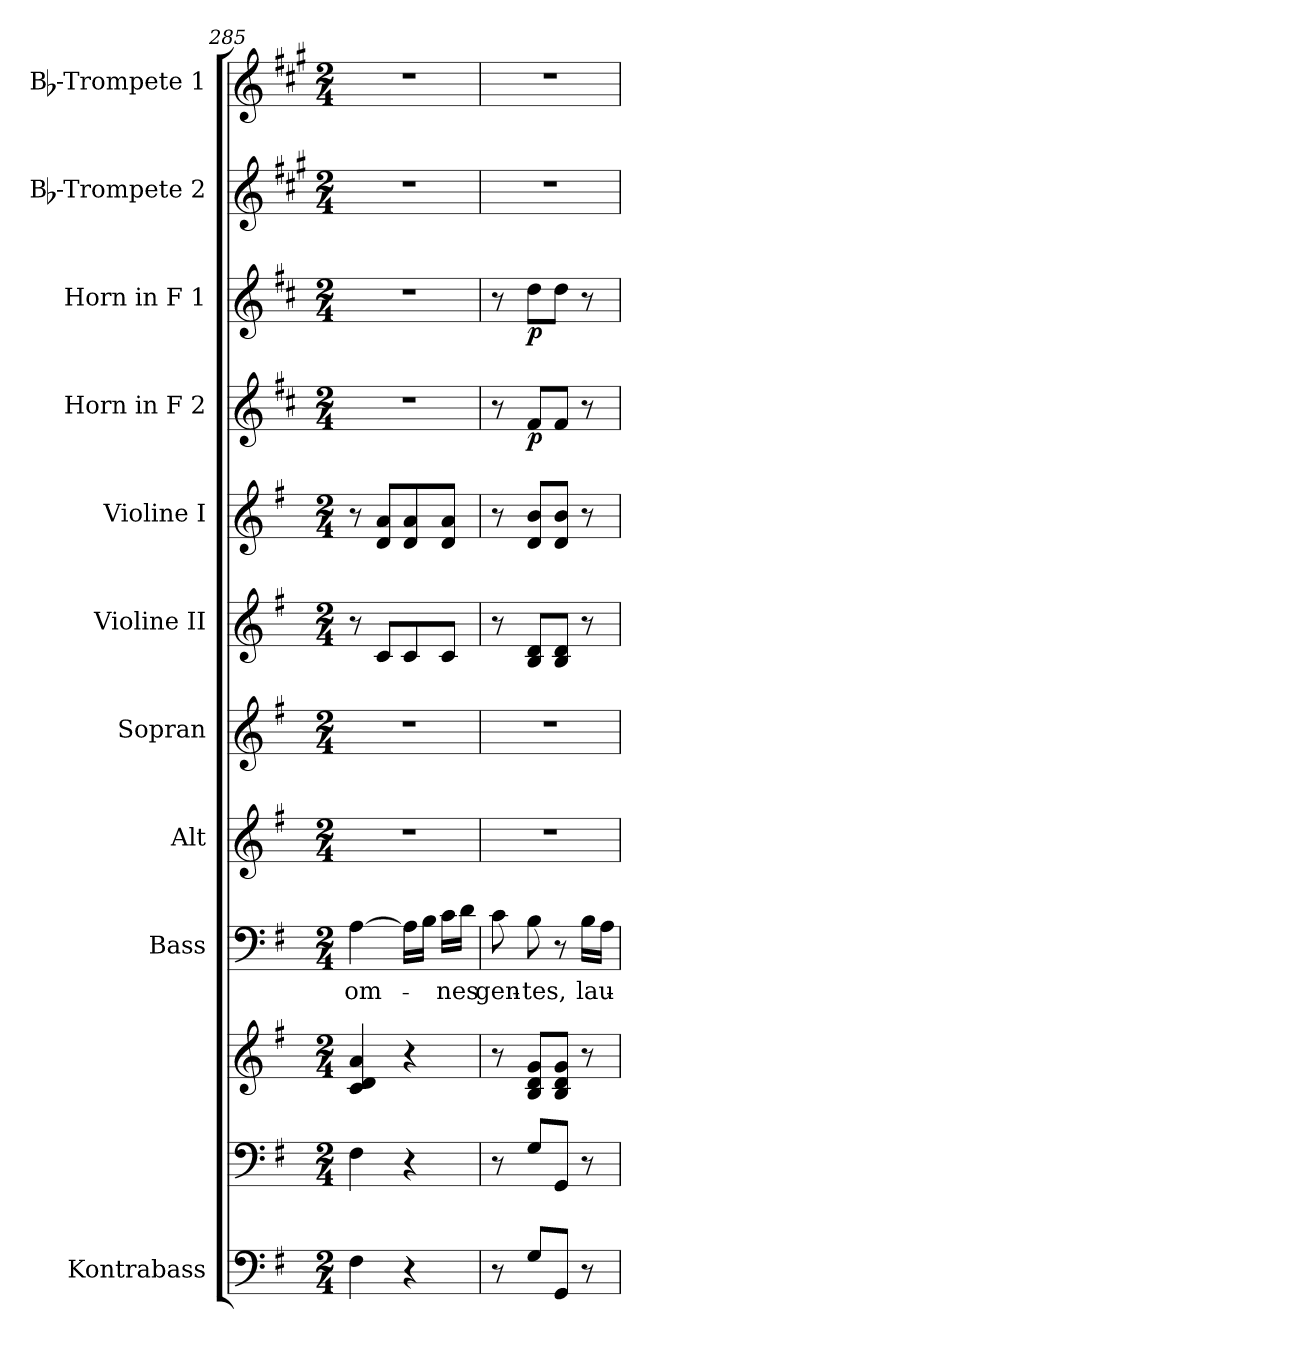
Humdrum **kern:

**kern	**kern	**kern	**kern	**text	**kern	**kern	**kern	**kern	**kern	**dynam	**kern	**dynam	**kern	**kern
*part11	*part10	*part10	*part9	*part9	*part8	*part7	*part6	*part5	*part4	*part4	*part3	*part3	*part2	*part1
*staff12	*staff11	*staff10	*staff9	*staff9	*staff8	*staff7	*staff6	*staff5	*staff4	*staff4	*staff3	*staff3	*staff2	*staff1
*I"Kontrabass	*	*	*I"Bass	*	*I"Alt	*I"Sopran	*I"Violine II	*I"Violine I	*I"Horn in F 2	*	*I"Horn in F 1	*	*I"Bb-Trompete 2	*I"Bb-Trompete 1
*I'Kb.	*	*	*I'B.	*	*I'A.	*I'S.	*I'Vl. II	*I'Vl. I	*	*	*	*	*I'Bb Trp. 2	*I'Bb Trp. 1
*clefF4	*clefF4	*clefG2	*clefF4	*	*clefG2	*clefG2	*clefG2	*clefG2	*clefG2	*	*clefG2	*	*clefG2	*clefG2
*ITrd7c12	*	*	*	*	*	*	*	*	*ITrd4c7	*	*ITrd4c7	*	*ITrd1c2	*ITrd1c2
*k[f#]	*k[f#]	*k[f#]	*k[f#]	*	*k[f#]	*k[f#]	*k[f#]	*k[f#]	*k[f#]	*	*k[f#]	*	*k[f#]	*k[f#]
*G:	*G:	*G:	*G:	*	*G:	*G:	*G:	*G:	*G:	*	*G:	*	*G:	*G:
*M2/4	*M2/4	*M2/4	*M2/4	*	*M2/4	*M2/4	*M2/4	*M2/4	*M2/4	*	*M2/4	*	*M2/4	*M2/4
=285	=285	=285	=285	=285	=285	=285	=285	=285	=285	=285	=285	=285	=285	=285
!	!	!	!	!LO:LY:b	!	!	!	!	!	!	!	!	!	!
4FF#\	4F#\	4c/ 4d/ 4a/	[4A\	om-	2r	2r	8r	8r	2r	.	2r	.	2r	2r
.	.	.	.	.	.	.	8c/L	8d/ 8a/L	.	.	.	.	.	.
4r	4r	4r	16A\LL]	.	.	.	8c/	8d/ 8a/	.	.	.	.	.	.
.	.	.	16B\JJ	.	.	.	.	.	.	.	.	.	.	.
!	!	!	!	!LO:LY:b	!	!	!	!	!	!	!	!	!	!
.	.	.	16c\LL	-nes	.	.	8c/J	8d/ 8a/J	.	.	.	.	.	.
.	.	.	16d\JJ	.	.	.	.	.	.	.	.	.	.	.
=286	=286	=286	=286	=286	=286	=286	=286	=286	=286	=286	=286	=286	=286	=286
!	!	!	!	!LO:LY:b	!	!	!	!	!	!	!	!	!	!
8r	8r	8r	8c\	gen-	2r	2r	8r	8r	8r	.	8r	.	2r	2r
!	!	!	!	!LO:LY:b	!	!	!	!	!	!LO:DY:b	!	!LO:DY:b	!	!
8GG/L	8G/L	8B/ 8d/ 8g/L	8B\	-tes,	.	.	8B/ 8d/L	8d/ 8b/L	8B/L	p	8g\L	p	.	.
8GGG/J	8GG/J	8B/ 8d/ 8g/J	8r	.	.	.	8B/ 8d/J	8d/ 8b/J	8B/J	.	8g\J	.	.	.
!	!	!	!	!LO:LY:b	!	!	!	!	!	!	!	!	!	!
8r	8r	8r	16B\LL	lau-	.	.	8r	8r	8r	.	8r	.	.	.
.	.	.	16A\JJ	.	.	.	.	.	.	.	.	.	.	.
=	=	=	=	=	=	=	=	=	=	=	=	=	=	=
*-	*-	*-	*-	*-	*-	*-	*-	*-	*-	*-	*-	*-	*-	*-
